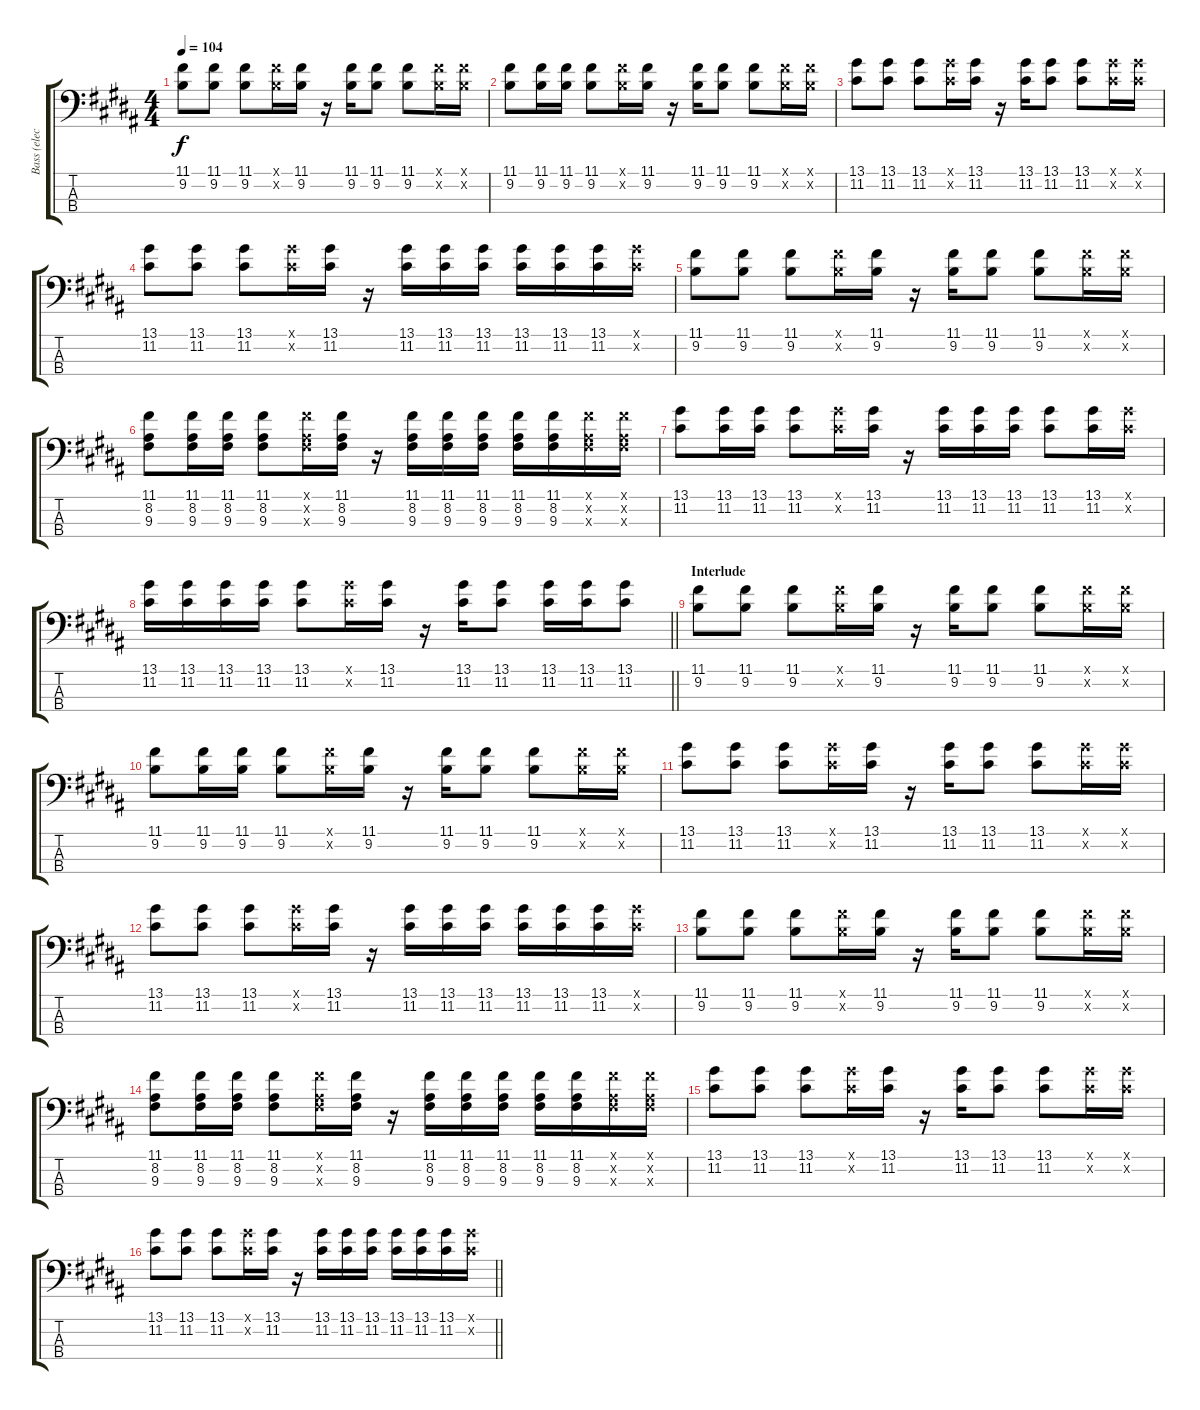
\track ("Bass (elec.)" "Bass (elec") {instrument electricbassfinger}
\staff {score tabs}
\tuning (G2 D2 A1 E1) {hide}
\ts (4 4)
\tempo 104
\clef f4
\ks b
(11.1 9.2).8{dy f} (11.1 9.2).8 (11.1 9.2).8 (11.1{x} 9.2{x}).16 (11.1 9.2).16 r.16 (11.1 9.2).16 (11.1 9.2).8 (11.1 9.2).8 (11.1{x} 9.2{x}).16 (11.1{x} 9.2{x}).16 |
(11.1 9.2).8 (11.1 9.2).16 (11.1 9.2).16 (11.1 9.2).8 (11.1{x} 9.2{x}).16 (11.1 9.2).16 r.16 (11.1 9.2).16 (11.1 9.2).8 (11.1 9.2).8 (11.1{x} 9.2{x}).16 (11.1{x} 9.2{x}).16 |
(13.1 11.2).8 (13.1 11.2).8 (13.1 11.2).8 (13.1{x} 11.2{x}).16 (13.1 11.2).16 r.16 (13.1 11.2).16 (13.1 11.2).8 (13.1 11.2).8 (13.1{x} 11.2{x}).16 (13.1{x} 11.2{x}).16 |
(13.1 11.2).8 (13.1 11.2).8 (13.1 11.2).8 (13.1{x} 11.2{x}).16 (13.1 11.2).16 r.16 (13.1 11.2).16 (13.1 11.2).16 (13.1 11.2).16 (13.1 11.2).16 (13.1 11.2).16 (13.1 11.2).16 (13.1{x} 11.2{x}).16 |
(11.1 9.2).8 (11.1 9.2).8 (11.1 9.2).8 (11.1{x} 9.2{x}).16 (11.1 9.2).16 r.16 (11.1 9.2).16 (11.1 9.2).8 (11.1 9.2).8 (11.1{x} 9.2{x}).16 (11.1{x} 9.2{x}).16 |
(11.1 8.2 9.3).8 (11.1 8.2 9.3).16 (11.1 8.2 9.3).16 (11.1 8.2 9.3).8 (11.1{x} 8.2{x} 9.3{x}).16 (11.1 8.2 9.3).16 r.16 (11.1 8.2 9.3).16 (11.1 8.2 9.3).16 (11.1 8.2 9.3).16 (11.1 8.2 9.3).16 (11.1 8.2 9.3).16 (11.1{x} 8.2{x} 9.3{x}).16 (11.1{x} 8.2{x} 9.3{x}).16 |
(13.1 11.2).8 (13.1 11.2).16 (13.1 11.2).16 (13.1 11.2).8 (13.1{x} 11.2{x}).16 (13.1 11.2).16 r.16 (13.1 11.2).16 (13.1 11.2).16 (13.1 11.2).16 (13.1 11.2).8 (13.1 11.2).16 (13.1{x} 11.2{x}).16 |
\barLineRight lightlight
(13.1 11.2).16 (13.1 11.2).16 (13.1 11.2).16 (13.1 11.2).16 (13.1 11.2).8 (13.1{x} 11.2{x}).16 (13.1 11.2).16 r.16 (13.1 11.2).16 (13.1 11.2).8 (13.1 11.2).16 (13.1 11.2).16 (13.1 11.2).8 |
\section ("" "Interlude")
(11.1 9.2).8 (11.1 9.2).8 (11.1 9.2).8 (11.1{x} 9.2{x}).16 (11.1 9.2).16 r.16 (11.1 9.2).16 (11.1 9.2).8 (11.1 9.2).8 (11.1{x} 9.2{x}).16 (11.1{x} 9.2{x}).16 |
(11.1 9.2).8 (11.1 9.2).16 (11.1 9.2).16 (11.1 9.2).8 (11.1{x} 9.2{x}).16 (11.1 9.2).16 r.16 (11.1 9.2).16 (11.1 9.2).8 (11.1 9.2).8 (11.1{x} 9.2{x}).16 (11.1{x} 9.2{x}).16 |
(13.1 11.2).8 (13.1 11.2).8 (13.1 11.2).8 (13.1{x} 11.2{x}).16 (13.1 11.2).16 r.16 (13.1 11.2).16 (13.1 11.2).8 (13.1 11.2).8 (13.1{x} 11.2{x}).16 (13.1{x} 11.2{x}).16 |
(13.1 11.2).8 (13.1 11.2).8 (13.1 11.2).8 (13.1{x} 11.2{x}).16 (13.1 11.2).16 r.16 (13.1 11.2).16 (13.1 11.2).16 (13.1 11.2).16 (13.1 11.2).16 (13.1 11.2).16 (13.1 11.2).16 (13.1{x} 11.2{x}).16 |
(11.1 9.2).8 (11.1 9.2).8 (11.1 9.2).8 (11.1{x} 9.2{x}).16 (11.1 9.2).16 r.16 (11.1 9.2).16 (11.1 9.2).8 (11.1 9.2).8 (11.1{x} 9.2{x}).16 (11.1{x} 9.2{x}).16 |
(11.1 8.2 9.3).8 (11.1 8.2 9.3).16 (11.1 8.2 9.3).16 (11.1 8.2 9.3).8 (11.1{x} 8.2{x} 9.3{x}).16 (11.1 8.2 9.3).16 r.16 (11.1 8.2 9.3).16 (11.1 8.2 9.3).16 (11.1 8.2 9.3).16 (11.1 8.2 9.3).16 (11.1 8.2 9.3).16 (11.1{x} 8.2{x} 9.3{x}).16 (11.1{x} 8.2{x} 9.3{x}).16 |
(13.1 11.2).8 (13.1 11.2).8 (13.1 11.2).8 (13.1{x} 11.2{x}).16 (13.1 11.2).16 r.16 (13.1 11.2).16 (13.1 11.2).8 (13.1 11.2).8 (13.1{x} 11.2{x}).16 (13.1{x} 11.2{x}).16 |
\barLineRight lightlight
(13.1 11.2).8 (13.1 11.2).8 (13.1 11.2).8 (13.1{x} 11.2{x}).16 (13.1 11.2).16 r.16 (13.1 11.2).16 (13.1 11.2).16 (13.1 11.2).16 (13.1 11.2).16 (13.1 11.2).16 (13.1 11.2).16 (13.1{x} 11.2{x}).16
